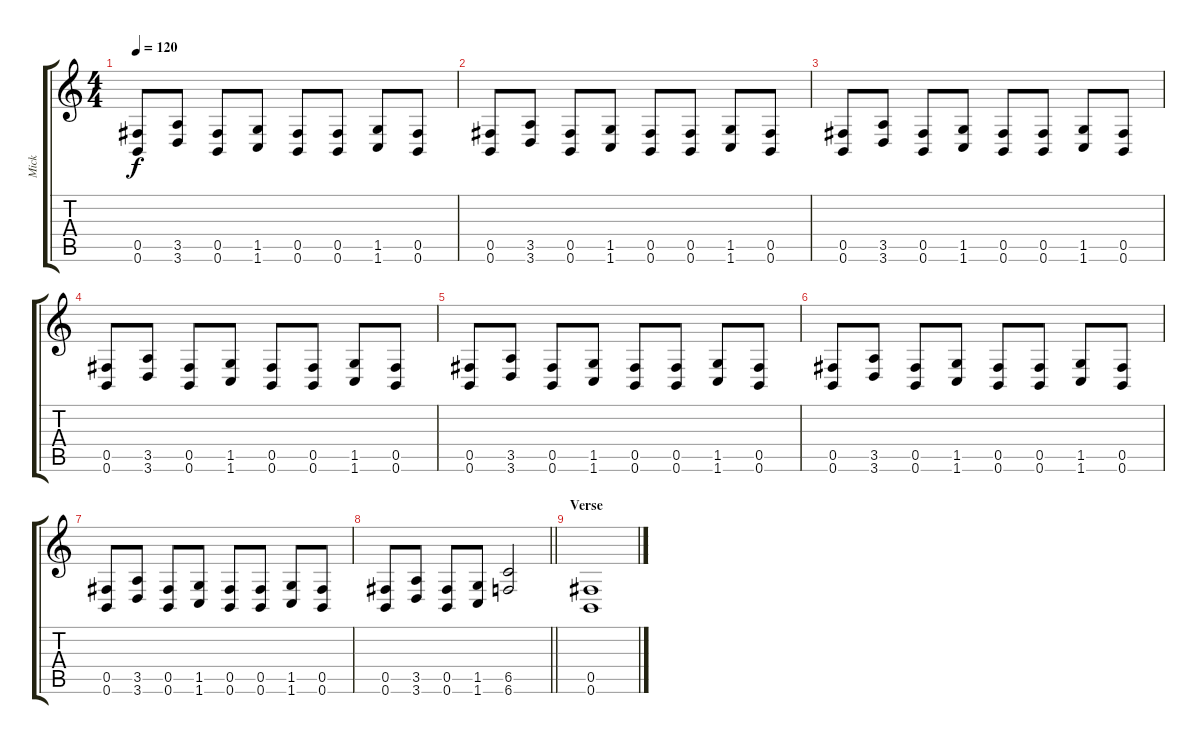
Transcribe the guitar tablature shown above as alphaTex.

\track ("Mick" "Mick") {instrument distortionguitar}
\staff {score tabs}
\tuning (Db4 Ab3 E3 B2 Gb2 B1) {hide}
\ts (4 4)
\tempo 120
\clef g2
\ks c
(0.5 0.6).8{dy f} (3.5 3.6).8 (0.5 0.6).8 (1.5 1.6).8 (0.5 0.6).8 (0.5 0.6).8 (1.5 1.6).8 (0.5 0.6).8 |
(0.5 0.6).8 (3.5 3.6).8 (0.5 0.6).8 (1.5 1.6).8 (0.5 0.6).8 (0.5 0.6).8 (1.5 1.6).8 (0.5 0.6).8 |
(0.5 0.6).8 (3.5 3.6).8 (0.5 0.6).8 (1.5 1.6).8 (0.5 0.6).8 (0.5 0.6).8 (1.5 1.6).8 (0.5 0.6).8 |
(0.5 0.6).8 (3.5 3.6).8 (0.5 0.6).8 (1.5 1.6).8 (0.5 0.6).8 (0.5 0.6).8 (1.5 1.6).8 (0.5 0.6).8 |
(0.5 0.6).8 (3.5 3.6).8 (0.5 0.6).8 (1.5 1.6).8 (0.5 0.6).8 (0.5 0.6).8 (1.5 1.6).8 (0.5 0.6).8 |
(0.5 0.6).8 (3.5 3.6).8 (0.5 0.6).8 (1.5 1.6).8 (0.5 0.6).8 (0.5 0.6).8 (1.5 1.6).8 (0.5 0.6).8 |
(0.5 0.6).8 (3.5 3.6).8 (0.5 0.6).8 (1.5 1.6).8 (0.5 0.6).8 (0.5 0.6).8 (1.5 1.6).8 (0.5 0.6).8 |
\barLineRight lightlight
(0.5 0.6).8 (3.5 3.6).8 (0.5 0.6).8 (1.5 1.6).8 (6.5 6.6).2 |
\section ("" "Verse")
(0.5 0.6).1
